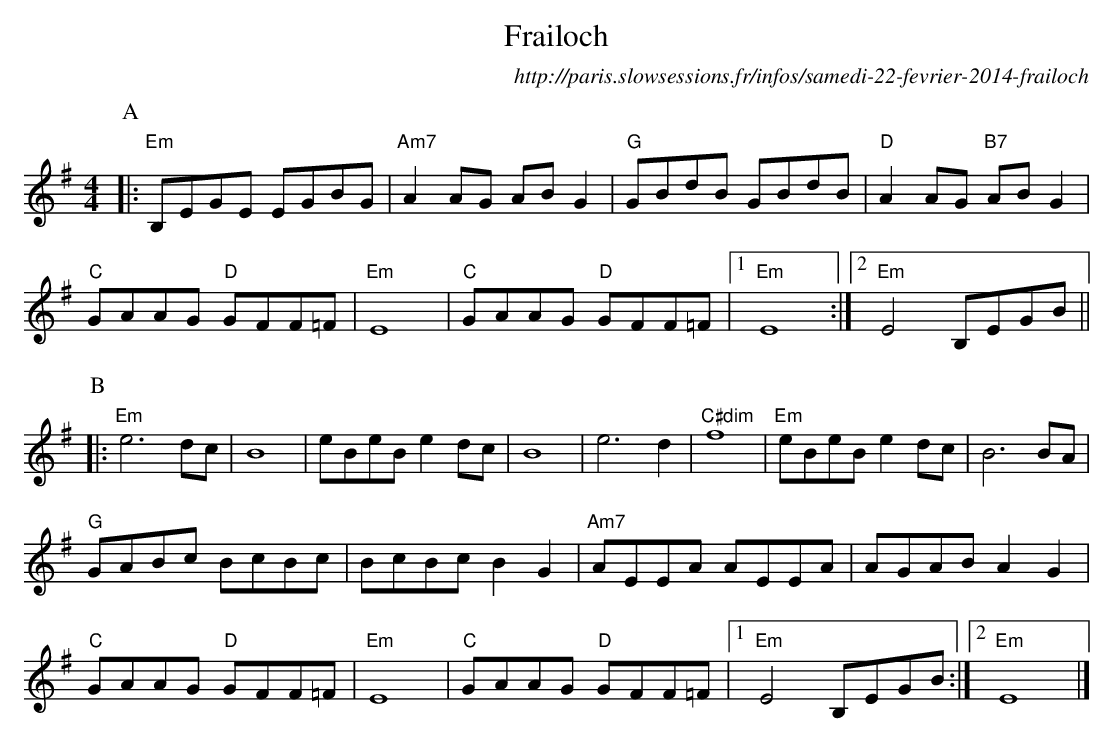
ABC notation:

X:1
T:Frailoch
O:http://paris.slowsessions.fr/infos/samedi-22-fevrier-2014-frailoch
M:4/4
L:1/8
K:Em
P:A
|:"Em"B,EGE EGBG|"Am7"A2 AG AB G2|"G"GBdB GBdB|"D"A2 AG "B7"AB G2|
  "C" GAAG  "D"GFF=F|"Em"E8|"C"GAAG "D"GFF=F|1"Em"E8:|2"Em"E4 B,EGB||
P:B
|:"Em"e6 dc|B8|eBeB e2dc|B8|e6 d2|"C#dim"f8|"Em"eBeB e2dc|B6 BA|
  "G" GABc BcBc|BcBc B2G2|"Am7"AEEA AEEA|AGAB A2G2|
  "C" GAAG  "D"GFF=F|"Em"E8|"C"GAAG "D"GFF=F|1"Em"E4 B,EGB:|2"Em"E8|]
